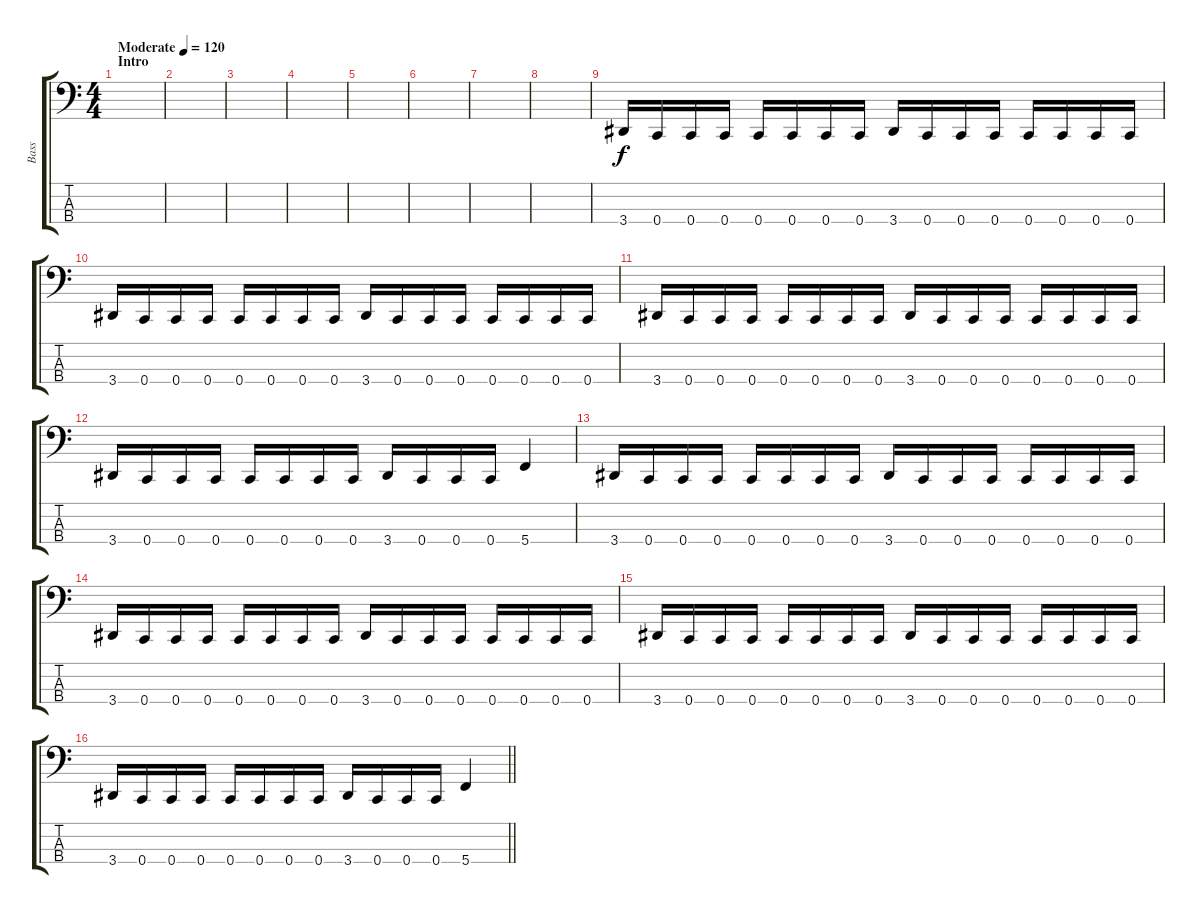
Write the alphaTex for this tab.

\track ("Bass" "Bass") {instrument electricbasspick}
\staff {score tabs}
\tuning (F2 C2 G1 C1) {hide}
\ts (4 4)
\section ("" "Intro")
\tempo (120 "Moderate")
\clef f4
\ks c
|
|
|
|
|
|
|
|
3.4.16 0.4.16 0.4.16 0.4.16 0.4.16 0.4.16 0.4.16 0.4.16 3.4.16 0.4.16 0.4.16 0.4.16 0.4.16 0.4.16 0.4.16 0.4.16 |
3.4.16 0.4.16 0.4.16 0.4.16 0.4.16 0.4.16 0.4.16 0.4.16 3.4.16 0.4.16 0.4.16 0.4.16 0.4.16 0.4.16 0.4.16 0.4.16 |
3.4.16 0.4.16 0.4.16 0.4.16 0.4.16 0.4.16 0.4.16 0.4.16 3.4.16 0.4.16 0.4.16 0.4.16 0.4.16 0.4.16 0.4.16 0.4.16 |
3.4.16 0.4.16 0.4.16 0.4.16 0.4.16 0.4.16 0.4.16 0.4.16 3.4.16 0.4.16 0.4.16 0.4.16 5.4.4 |
3.4.16 0.4.16 0.4.16 0.4.16 0.4.16 0.4.16 0.4.16 0.4.16 3.4.16 0.4.16 0.4.16 0.4.16 0.4.16 0.4.16 0.4.16 0.4.16 |
3.4.16 0.4.16 0.4.16 0.4.16 0.4.16 0.4.16 0.4.16 0.4.16 3.4.16 0.4.16 0.4.16 0.4.16 0.4.16 0.4.16 0.4.16 0.4.16 |
3.4.16 0.4.16 0.4.16 0.4.16 0.4.16 0.4.16 0.4.16 0.4.16 3.4.16 0.4.16 0.4.16 0.4.16 0.4.16 0.4.16 0.4.16 0.4.16 |
\barLineRight lightlight
3.4.16 0.4.16 0.4.16 0.4.16 0.4.16 0.4.16 0.4.16 0.4.16 3.4.16 0.4.16 0.4.16 0.4.16 5.4.4
